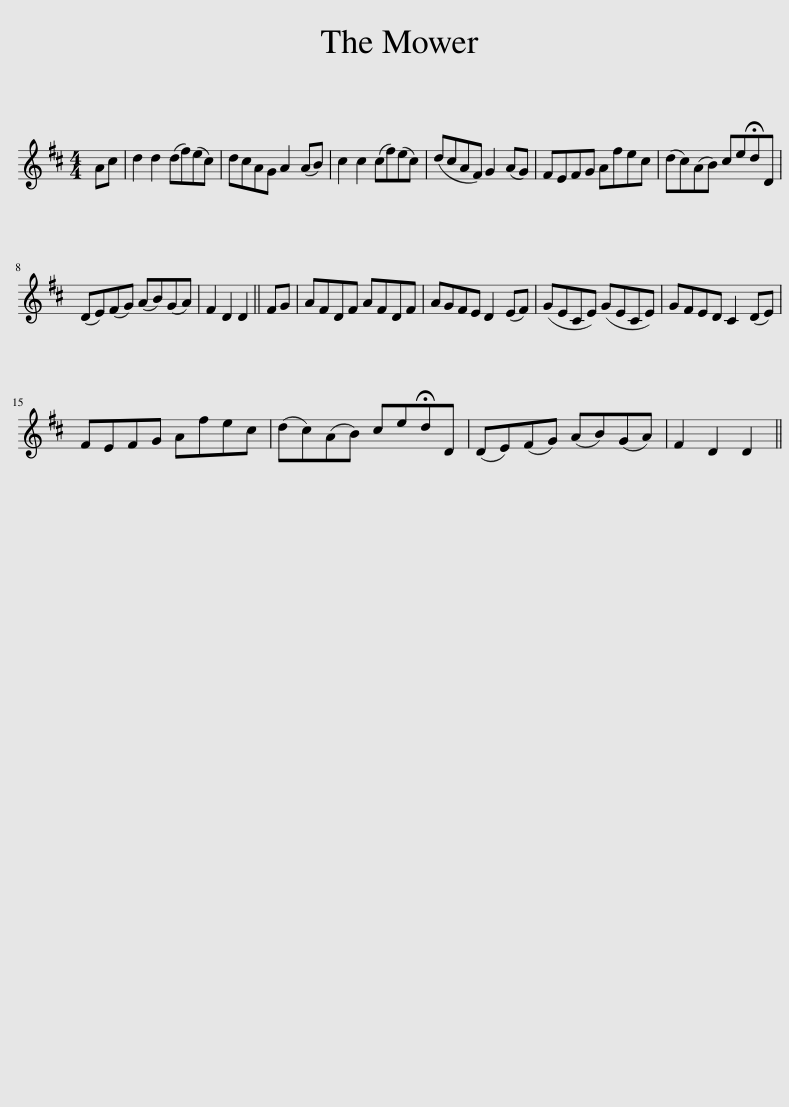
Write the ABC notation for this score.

X:1
L:1/8
M:4/4
I:linebreak $
K:D
V:1 treble
V:1
 Ac | d2 d2 (df)(ec) | dcAG A2 (AB) | c2 c2 (cf)(ec) | (dcAF) G2 (AG) | %5
 FEFG Afec | (dc)(AB) ce!fermata!dD |$ (DE)(FG) (AB)(GA) | F2 D2 D2 || FG | %10
 AFDF AFDF | AGFE D2 (EF) | (GECE) (GECE) | GFED C2 (DE) |$ FEFG Afec | %15
 (dc)(AB) ce!fermata!dD | (DE)(FG) (AB)(GA) | F2 D2 D2 || %18
